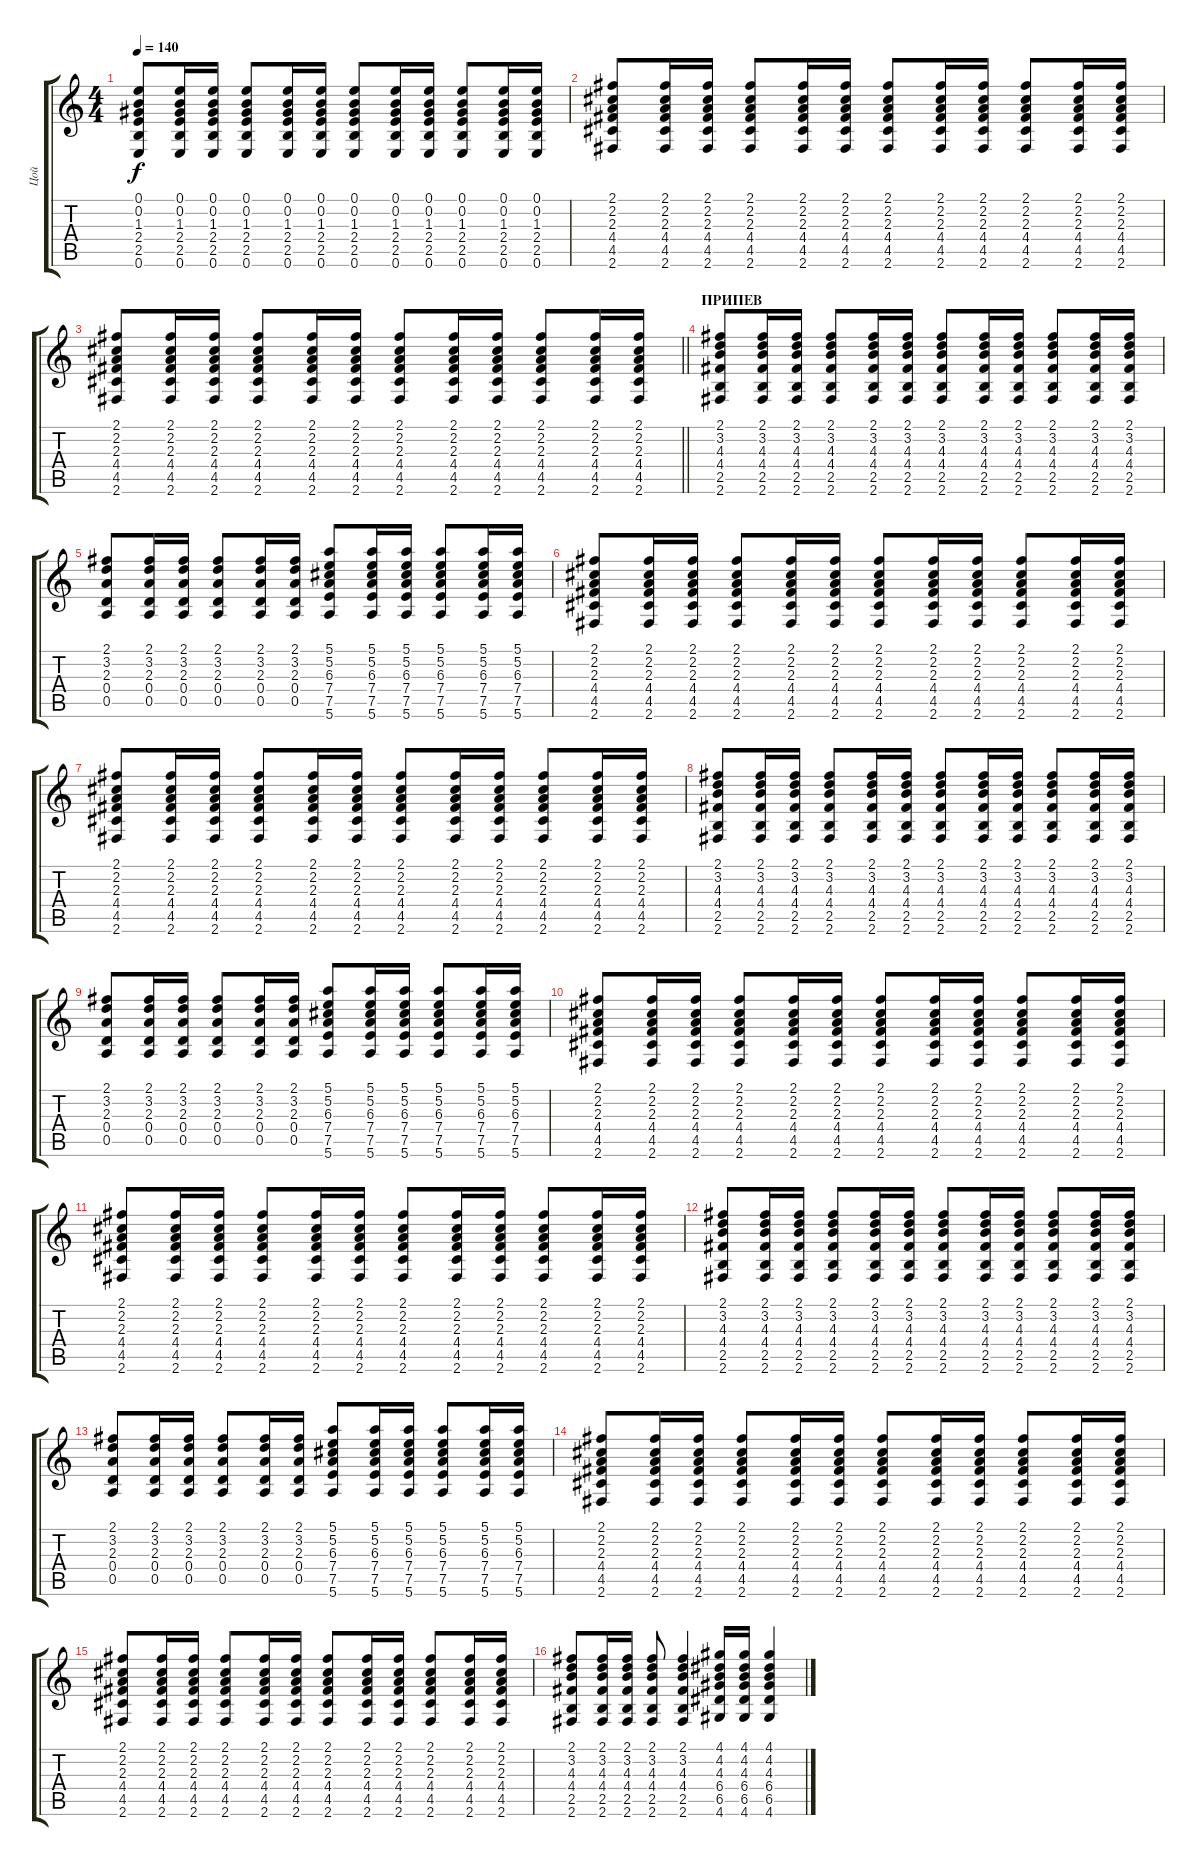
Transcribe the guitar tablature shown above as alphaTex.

\track ("Цой" "Цой") {instrument acousticguitarsteel}
\staff {score tabs}
\tuning (E4 B3 G3 D3 A2 E2) {hide}
\ts (4 4)
\tempo 140
\clef g2
\ks c
(0.1 0.2 1.3 2.4 2.5 0.6).8{dy f} (0.1 0.2 1.3 2.4 2.5 0.6).16 (0.1 0.2 1.3 2.4 2.5 0.6).16 (0.1 0.2 1.3 2.4 2.5 0.6).8 (0.1 0.2 1.3 2.4 2.5 0.6).16 (0.1 0.2 1.3 2.4 2.5 0.6).16 (0.1 0.2 1.3 2.4 2.5 0.6).8 (0.1 0.2 1.3 2.4 2.5 0.6).16 (0.1 0.2 1.3 2.4 2.5 0.6).16 (0.1 0.2 1.3 2.4 2.5 0.6).8 (0.1 0.2 1.3 2.4 2.5 0.6).16 (0.1 0.2 1.3 2.4 2.5 0.6).16 |
(2.1 2.2 2.3 4.4 4.5 2.6).8 (2.1 2.2 2.3 4.4 4.5 2.6).16 (2.1 2.2 2.3 4.4 4.5 2.6).16 (2.1 2.2 2.3 4.4 4.5 2.6).8 (2.1 2.2 2.3 4.4 4.5 2.6).16 (2.1 2.2 2.3 4.4 4.5 2.6).16 (2.1 2.2 2.3 4.4 4.5 2.6).8 (2.1 2.2 2.3 4.4 4.5 2.6).16 (2.1 2.2 2.3 4.4 4.5 2.6).16 (2.1 2.2 2.3 4.4 4.5 2.6).8 (2.1 2.2 2.3 4.4 4.5 2.6).16 (2.1 2.2 2.3 4.4 4.5 2.6).16 |
\barLineRight lightlight
(2.1 2.2 2.3 4.4 4.5 2.6).8 (2.1 2.2 2.3 4.4 4.5 2.6).16 (2.1 2.2 2.3 4.4 4.5 2.6).16 (2.1 2.2 2.3 4.4 4.5 2.6).8 (2.1 2.2 2.3 4.4 4.5 2.6).16 (2.1 2.2 2.3 4.4 4.5 2.6).16 (2.1 2.2 2.3 4.4 4.5 2.6).8 (2.1 2.2 2.3 4.4 4.5 2.6).16 (2.1 2.2 2.3 4.4 4.5 2.6).16 (2.1 2.2 2.3 4.4 4.5 2.6).8 (2.1 2.2 2.3 4.4 4.5 2.6).16 (2.1 2.2 2.3 4.4 4.5 2.6).16 |
\section ("" "ПРИПЕВ")
(2.1 3.2 4.3 4.4 2.5 2.6).8 (2.1 3.2 4.3 4.4 2.5 2.6).16 (2.1 3.2 4.3 4.4 2.5 2.6).16 (2.1 3.2 4.3 4.4 2.5 2.6).8 (2.1 3.2 4.3 4.4 2.5 2.6).16 (2.1 3.2 4.3 4.4 2.5 2.6).16 (2.1 3.2 4.3 4.4 2.5 2.6).8 (2.1 3.2 4.3 4.4 2.5 2.6).16 (2.1 3.2 4.3 4.4 2.5 2.6).16 (2.1 3.2 4.3 4.4 2.5 2.6).8 (2.1 3.2 4.3 4.4 2.5 2.6).16 (2.1 3.2 4.3 4.4 2.5 2.6).16 |
(2.1 3.2 2.3 0.4 0.5).8 (2.1 3.2 2.3 0.4 0.5).16 (2.1 3.2 2.3 0.4 0.5).16 (2.1 3.2 2.3 0.4 0.5).8 (2.1 3.2 2.3 0.4 0.5).16 (2.1 3.2 2.3 0.4 0.5).16 (5.1 5.2 6.3 7.4 7.5 5.6).8 (5.1 5.2 6.3 7.4 7.5 5.6).16 (5.1 5.2 6.3 7.4 7.5 5.6).16 (5.1 5.2 6.3 7.4 7.5 5.6).8 (5.1 5.2 6.3 7.4 7.5 5.6).16 (5.1 5.2 6.3 7.4 7.5 5.6).16 |
(2.1 2.2 2.3 4.4 4.5 2.6).8 (2.1 2.2 2.3 4.4 4.5 2.6).16 (2.1 2.2 2.3 4.4 4.5 2.6).16 (2.1 2.2 2.3 4.4 4.5 2.6).8 (2.1 2.2 2.3 4.4 4.5 2.6).16 (2.1 2.2 2.3 4.4 4.5 2.6).16 (2.1 2.2 2.3 4.4 4.5 2.6).8 (2.1 2.2 2.3 4.4 4.5 2.6).16 (2.1 2.2 2.3 4.4 4.5 2.6).16 (2.1 2.2 2.3 4.4 4.5 2.6).8 (2.1 2.2 2.3 4.4 4.5 2.6).16 (2.1 2.2 2.3 4.4 4.5 2.6).16 |
(2.1 2.2 2.3 4.4 4.5 2.6).8 (2.1 2.2 2.3 4.4 4.5 2.6).16 (2.1 2.2 2.3 4.4 4.5 2.6).16 (2.1 2.2 2.3 4.4 4.5 2.6).8 (2.1 2.2 2.3 4.4 4.5 2.6).16 (2.1 2.2 2.3 4.4 4.5 2.6).16 (2.1 2.2 2.3 4.4 4.5 2.6).8 (2.1 2.2 2.3 4.4 4.5 2.6).16 (2.1 2.2 2.3 4.4 4.5 2.6).16 (2.1 2.2 2.3 4.4 4.5 2.6).8 (2.1 2.2 2.3 4.4 4.5 2.6).16 (2.1 2.2 2.3 4.4 4.5 2.6).16 |
(2.1 3.2 4.3 4.4 2.5 2.6).8 (2.1 3.2 4.3 4.4 2.5 2.6).16 (2.1 3.2 4.3 4.4 2.5 2.6).16 (2.1 3.2 4.3 4.4 2.5 2.6).8 (2.1 3.2 4.3 4.4 2.5 2.6).16 (2.1 3.2 4.3 4.4 2.5 2.6).16 (2.1 3.2 4.3 4.4 2.5 2.6).8 (2.1 3.2 4.3 4.4 2.5 2.6).16 (2.1 3.2 4.3 4.4 2.5 2.6).16 (2.1 3.2 4.3 4.4 2.5 2.6).8 (2.1 3.2 4.3 4.4 2.5 2.6).16 (2.1 3.2 4.3 4.4 2.5 2.6).16 |
(2.1 3.2 2.3 0.4 0.5).8 (2.1 3.2 2.3 0.4 0.5).16 (2.1 3.2 2.3 0.4 0.5).16 (2.1 3.2 2.3 0.4 0.5).8 (2.1 3.2 2.3 0.4 0.5).16 (2.1 3.2 2.3 0.4 0.5).16 (5.1 5.2 6.3 7.4 7.5 5.6).8 (5.1 5.2 6.3 7.4 7.5 5.6).16 (5.1 5.2 6.3 7.4 7.5 5.6).16 (5.1 5.2 6.3 7.4 7.5 5.6).8 (5.1 5.2 6.3 7.4 7.5 5.6).16 (5.1 5.2 6.3 7.4 7.5 5.6).16 |
(2.1 2.2 2.3 4.4 4.5 2.6).8 (2.1 2.2 2.3 4.4 4.5 2.6).16 (2.1 2.2 2.3 4.4 4.5 2.6).16 (2.1 2.2 2.3 4.4 4.5 2.6).8 (2.1 2.2 2.3 4.4 4.5 2.6).16 (2.1 2.2 2.3 4.4 4.5 2.6).16 (2.1 2.2 2.3 4.4 4.5 2.6).8 (2.1 2.2 2.3 4.4 4.5 2.6).16 (2.1 2.2 2.3 4.4 4.5 2.6).16 (2.1 2.2 2.3 4.4 4.5 2.6).8 (2.1 2.2 2.3 4.4 4.5 2.6).16 (2.1 2.2 2.3 4.4 4.5 2.6).16 |
(2.1 2.2 2.3 4.4 4.5 2.6).8 (2.1 2.2 2.3 4.4 4.5 2.6).16 (2.1 2.2 2.3 4.4 4.5 2.6).16 (2.1 2.2 2.3 4.4 4.5 2.6).8 (2.1 2.2 2.3 4.4 4.5 2.6).16 (2.1 2.2 2.3 4.4 4.5 2.6).16 (2.1 2.2 2.3 4.4 4.5 2.6).8 (2.1 2.2 2.3 4.4 4.5 2.6).16 (2.1 2.2 2.3 4.4 4.5 2.6).16 (2.1 2.2 2.3 4.4 4.5 2.6).8 (2.1 2.2 2.3 4.4 4.5 2.6).16 (2.1 2.2 2.3 4.4 4.5 2.6).16 |
(2.1 3.2 4.3 4.4 2.5 2.6).8 (2.1 3.2 4.3 4.4 2.5 2.6).16 (2.1 3.2 4.3 4.4 2.5 2.6).16 (2.1 3.2 4.3 4.4 2.5 2.6).8 (2.1 3.2 4.3 4.4 2.5 2.6).16 (2.1 3.2 4.3 4.4 2.5 2.6).16 (2.1 3.2 4.3 4.4 2.5 2.6).8 (2.1 3.2 4.3 4.4 2.5 2.6).16 (2.1 3.2 4.3 4.4 2.5 2.6).16 (2.1 3.2 4.3 4.4 2.5 2.6).8 (2.1 3.2 4.3 4.4 2.5 2.6).16 (2.1 3.2 4.3 4.4 2.5 2.6).16 |
(2.1 3.2 2.3 0.4 0.5).8 (2.1 3.2 2.3 0.4 0.5).16 (2.1 3.2 2.3 0.4 0.5).16 (2.1 3.2 2.3 0.4 0.5).8 (2.1 3.2 2.3 0.4 0.5).16 (2.1 3.2 2.3 0.4 0.5).16 (5.1 5.2 6.3 7.4 7.5 5.6).8 (5.1 5.2 6.3 7.4 7.5 5.6).16 (5.1 5.2 6.3 7.4 7.5 5.6).16 (5.1 5.2 6.3 7.4 7.5 5.6).8 (5.1 5.2 6.3 7.4 7.5 5.6).16 (5.1 5.2 6.3 7.4 7.5 5.6).16 |
(2.1 2.2 2.3 4.4 4.5 2.6).8 (2.1 2.2 2.3 4.4 4.5 2.6).16 (2.1 2.2 2.3 4.4 4.5 2.6).16 (2.1 2.2 2.3 4.4 4.5 2.6).8 (2.1 2.2 2.3 4.4 4.5 2.6).16 (2.1 2.2 2.3 4.4 4.5 2.6).16 (2.1 2.2 2.3 4.4 4.5 2.6).8 (2.1 2.2 2.3 4.4 4.5 2.6).16 (2.1 2.2 2.3 4.4 4.5 2.6).16 (2.1 2.2 2.3 4.4 4.5 2.6).8 (2.1 2.2 2.3 4.4 4.5 2.6).16 (2.1 2.2 2.3 4.4 4.5 2.6).16 |
(2.1 2.2 2.3 4.4 4.5 2.6).8 (2.1 2.2 2.3 4.4 4.5 2.6).16 (2.1 2.2 2.3 4.4 4.5 2.6).16 (2.1 2.2 2.3 4.4 4.5 2.6).8 (2.1 2.2 2.3 4.4 4.5 2.6).16 (2.1 2.2 2.3 4.4 4.5 2.6).16 (2.1 2.2 2.3 4.4 4.5 2.6).8 (2.1 2.2 2.3 4.4 4.5 2.6).16 (2.1 2.2 2.3 4.4 4.5 2.6).16 (2.1 2.2 2.3 4.4 4.5 2.6).8 (2.1 2.2 2.3 4.4 4.5 2.6).16 (2.1 2.2 2.3 4.4 4.5 2.6).16 |
(2.1 3.2 4.3 4.4 2.5 2.6).8 (2.1 3.2 4.3 4.4 2.5 2.6).16 (2.1 3.2 4.3 4.4 2.5 2.6).16 (2.1 3.2 4.3 4.4 2.5 2.6).8 (2.1 3.2 4.3 4.4 2.5 2.6).4 (4.1 4.2 4.3 6.4 6.5 4.6).16 (4.1 4.2 4.3 6.4 6.5 4.6).16 (4.1 4.2 4.3 6.4 6.5 4.6).4
